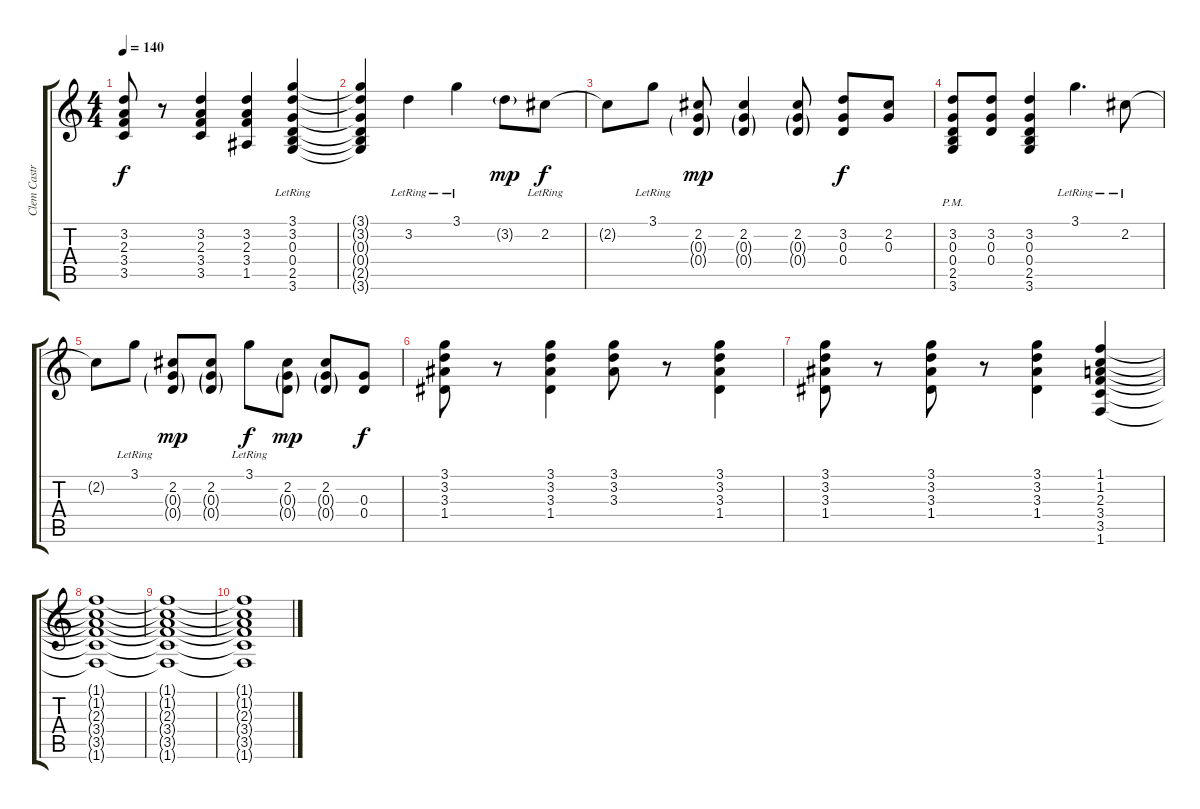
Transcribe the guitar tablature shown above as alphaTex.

\track ("Clem Castro(Lead)" "Clem Castr") {instrument electricguitarclean}
\staff {score tabs}
\tuning (E4 B3 G3 D3 A2 E2) {hide}
\ts (4 4)
\tempo 140
\clef g2
\ks c
(3.2 2.3 3.4 3.5).8{dy f} r.8 (3.2 2.3 3.4 3.5).4 (3.2 2.3 3.4 1.5).4 (3.1{lr} 3.2{lr} 0.3{lr} 0.4{lr} 2.5{lr} 3.6{lr}).4 |
(3.1{t} 3.2{t} 0.3{t} 0.4{t} 2.5{t} 3.6{t}).4 3.2{lr}.4{volume 13 instrument electricguitarclean} 3.1{lr}.4 3.2{g}.8{dy mp} 2.2{lr}.8{dy f} |
2.2{t}.8 3.1{lr}.8 (2.2 0.3{g} 0.4{g}).8{dy mp} (2.2 0.3{g} 0.4{g}).4 (2.2 0.3{g} 0.4{g}).8 (3.2 0.3 0.4).8{dy f} (2.2 0.3).8 |
(3.2{pm} 0.3{pm} 0.4{pm} 2.5{pm} 3.6{pm}).8 (3.2 0.3 0.4).8 (3.2 0.3 0.4 2.5 3.6).4 3.1{lr}.4{d} 2.2{lr}.8 |
2.2{t}.8 3.1{lr}.8 (2.2 0.3{g} 0.4{g}).8{dy mp} (2.2 0.3{g} 0.4{g}).8 3.1{lr}.8{dy f} (2.2 0.3{g} 0.4{g}).8{dy mp} (2.2 0.3{g} 0.4{g}).8 (0.3 0.4).8{dy f} |
(3.1 3.2 3.3 1.4).8{volume 13 instrument electricguitarclean} r.8 (3.1 3.2 3.3 1.4).4 (3.1 3.2 3.3).8 r.8 (3.1 3.2 3.3 1.4).4 |
(3.1 3.2 3.3 1.4).8 r.8 (3.1 3.2 3.3 1.4).8 r.8 (3.1 3.2 3.3 1.4).4 (1.1 1.2 2.3 3.4 3.5 1.6).4{volume 13 instrument electricguitarclean} |
(1.1{t} 1.2{t} 2.3{t} 3.4{t} 3.5{t} 1.6{t}).1 |
(1.1{t} 1.2{t} 2.3{t} 3.4{t} 3.5{t} 1.6{t}).1 |
(1.1{t} 1.2{t} 2.3{t} 3.4{t} 3.5{t} 1.6{t}).1
